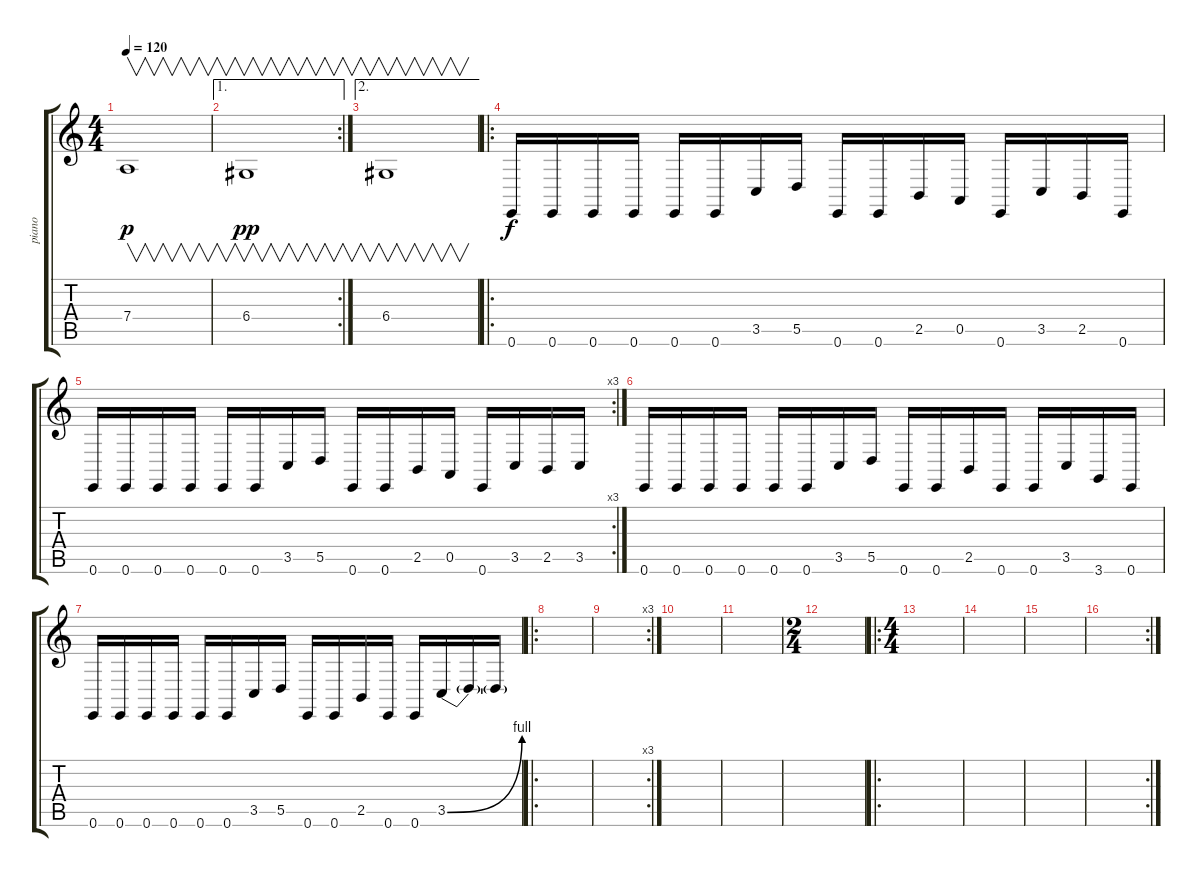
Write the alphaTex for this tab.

\track ("piano" "piano") {instrument electricgrandpiano}
\staff {score tabs}
\tuning (E4 B3 G3 D3 A2 E2) {hide}
\ts (4 4)
\tempo 120
\clef g2
\ks c
7.4.1{v dy p} |
\ae 1
\rc 2
6.4.1{v dy pp} |
\ae 2
6.4.1{v} |
\ro
0.6.16{dy f instrument pad7halo} 0.6.16 0.6.16 0.6.16 0.6.16 0.6.16 3.5.16 5.5.16 0.6.16 0.6.16 2.5.16 0.5.16 0.6.16 3.5.16 2.5.16 0.6.16 |
\rc 3
0.6.16 0.6.16 0.6.16 0.6.16 0.6.16 0.6.16 3.5.16 5.5.16 0.6.16 0.6.16 2.5.16 0.5.16 0.6.16 3.5.16 2.5.16 3.5.16 |
0.6.16 0.6.16 0.6.16 0.6.16 0.6.16 0.6.16 3.5.16 5.5.16 0.6.16 0.6.16 2.5.16 0.6.16 0.6.16 3.5.16 3.6.16 0.6.16 |
0.6.16 0.6.16 0.6.16 0.6.16 0.6.16 0.6.16 3.5.16 5.5.16 0.6.16 0.6.16 2.5.16 0.6.16 0.6.16 3.5{be (bend 0 0 60 4)}.16 3.5{t}.16 3.5{t}.16 |
\ro
|
\rc 3
|
|
|
\ts (2 4)
|
\ro
\ts (4 4)
|
|
|
\rc 2
